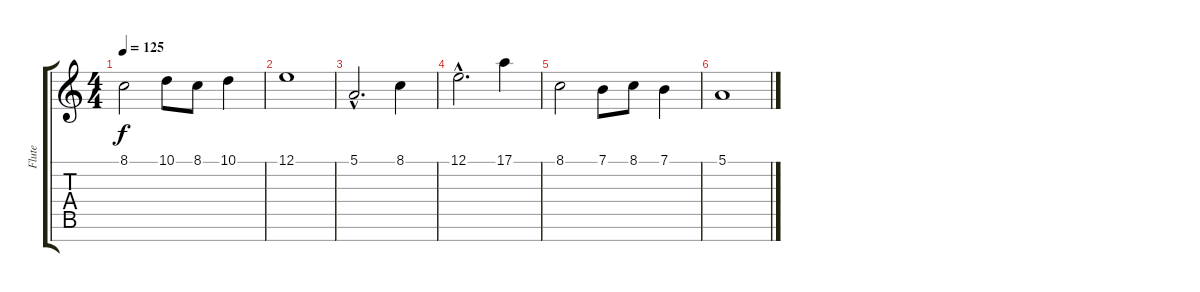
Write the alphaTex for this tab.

\track ("Flute" "Flute") {instrument piccolo}
\staff {score tabs}
\tuning (E4 B3 G3 D3 A2 E2 B1) {hide}
\ts (4 4)
\tempo 125
\clef g2
\ks c
8.1.2{dy f} 10.1.8 8.1.8 10.1.4 |
12.1.1 |
5.1{hac}.2{d} 8.1.4 |
12.1{hac}.2{d} 17.1.4 |
8.1.2 7.1.8 8.1.8 7.1.4 |
5.1.1
